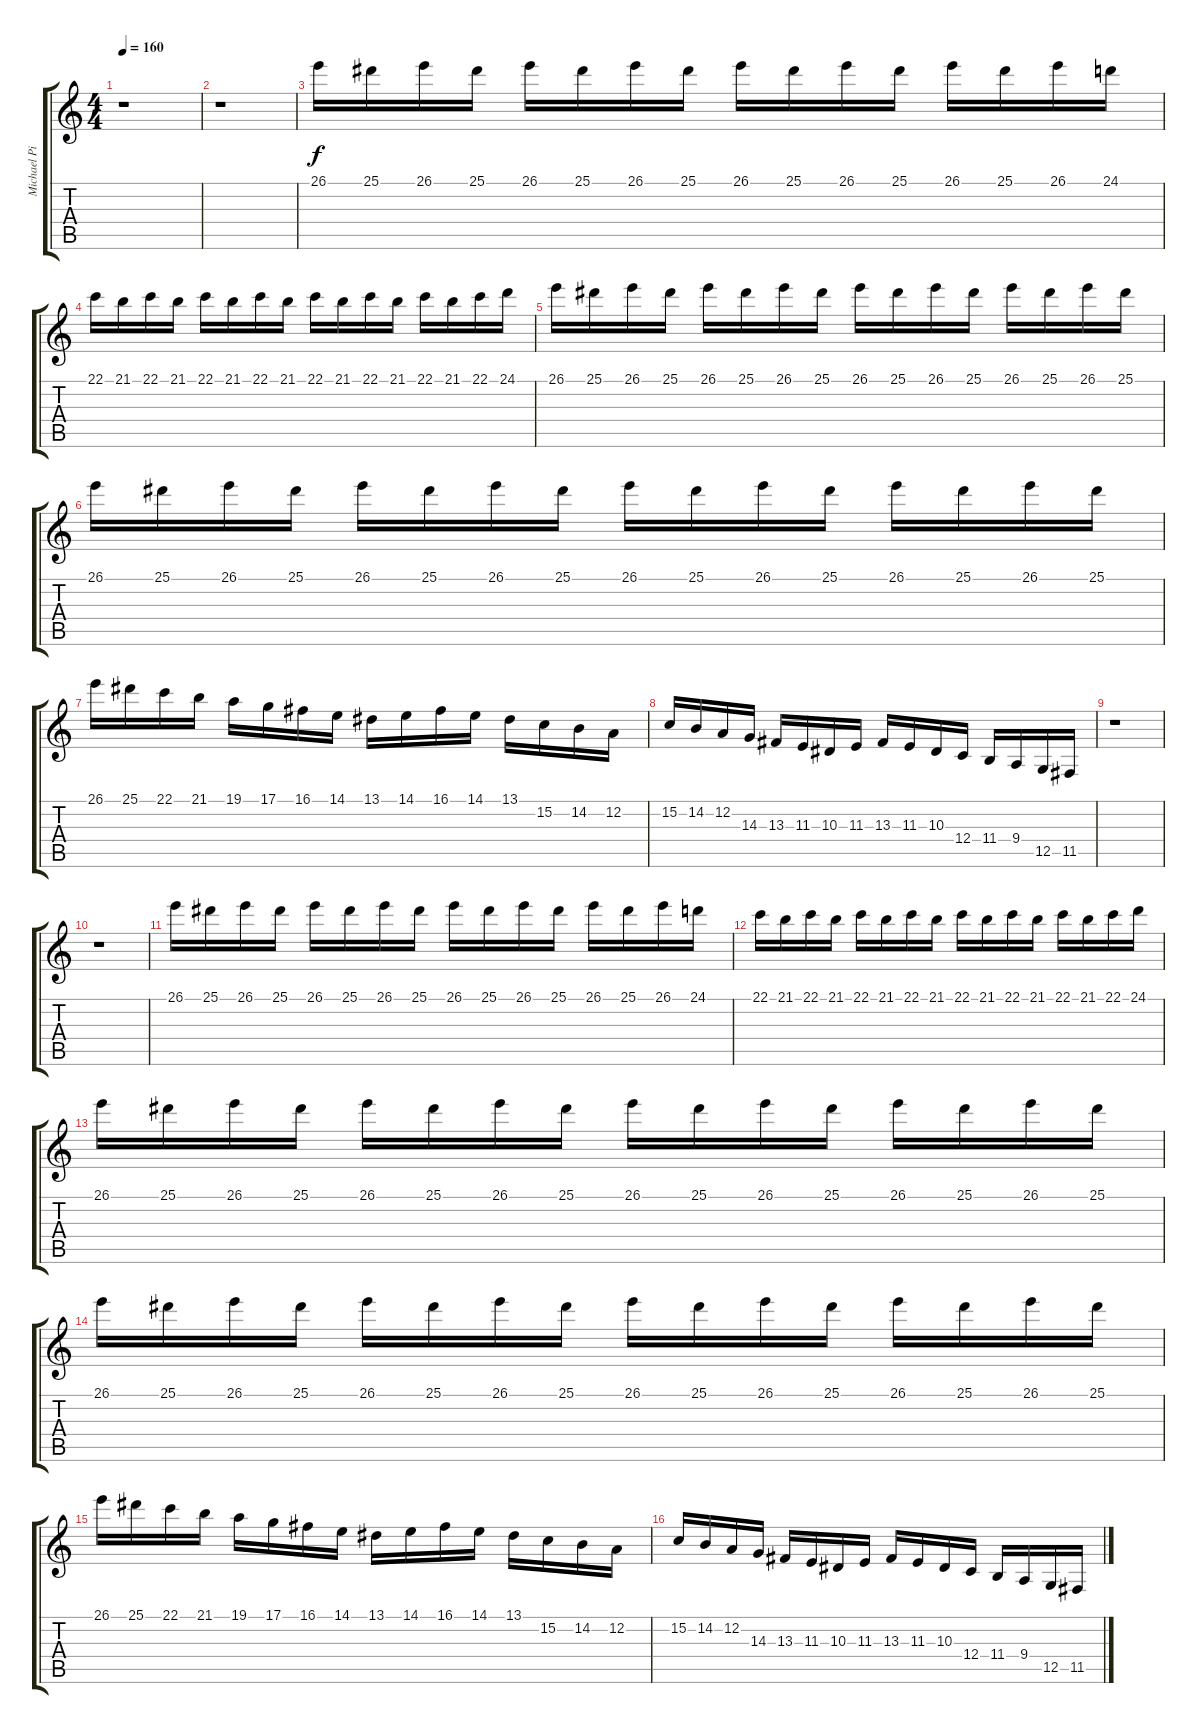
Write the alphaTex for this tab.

\track ("Michael Pinella" "Michael Pi") {instrument stringensemble1}
\staff {score tabs}
\tuning (D4 A3 F3 C3 G2 D2) {hide}
\ts (4 4)
\tempo 160
\clef g2
\ks c
r.1{dy f instrument stringensemble1} |
r.1 |
26.1.16 25.1.16 26.1.16 25.1.16 26.1.16 25.1.16 26.1.16 25.1.16 26.1.16 25.1.16 26.1.16 25.1.16 26.1.16 25.1.16 26.1.16 24.1.16 |
22.1.16 21.1.16 22.1.16 21.1.16 22.1.16 21.1.16 22.1.16 21.1.16 22.1.16 21.1.16 22.1.16 21.1.16 22.1.16 21.1.16 22.1.16 24.1.16 |
26.1.16 25.1.16 26.1.16 25.1.16 26.1.16 25.1.16 26.1.16 25.1.16 26.1.16 25.1.16 26.1.16 25.1.16 26.1.16 25.1.16 26.1.16 25.1.16 |
26.1.16 25.1.16 26.1.16 25.1.16 26.1.16 25.1.16 26.1.16 25.1.16 26.1.16 25.1.16 26.1.16 25.1.16 26.1.16 25.1.16 26.1.16 25.1.16 |
26.1.16 25.1.16 22.1.16 21.1.16 19.1.16 17.1.16 16.1.16 14.1.16 13.1.16 14.1.16 16.1.16 14.1.16 13.1.16 15.2.16 14.2.16 12.2.16 |
15.2.16 14.2.16 12.2.16 14.3.16 13.3.16 11.3.16 10.3.16 11.3.16 13.3.16 11.3.16 10.3.16 12.4.16 11.4.16 9.4.16 12.5.16 11.5.16 |
r.1 |
r.1 |
26.1.16 25.1.16 26.1.16 25.1.16 26.1.16 25.1.16 26.1.16 25.1.16 26.1.16 25.1.16 26.1.16 25.1.16 26.1.16 25.1.16 26.1.16 24.1.16 |
22.1.16 21.1.16 22.1.16 21.1.16 22.1.16 21.1.16 22.1.16 21.1.16 22.1.16 21.1.16 22.1.16 21.1.16 22.1.16 21.1.16 22.1.16 24.1.16 |
26.1.16 25.1.16 26.1.16 25.1.16 26.1.16 25.1.16 26.1.16 25.1.16 26.1.16 25.1.16 26.1.16 25.1.16 26.1.16 25.1.16 26.1.16 25.1.16 |
26.1.16 25.1.16 26.1.16 25.1.16 26.1.16 25.1.16 26.1.16 25.1.16 26.1.16 25.1.16 26.1.16 25.1.16 26.1.16 25.1.16 26.1.16 25.1.16 |
26.1.16 25.1.16 22.1.16 21.1.16 19.1.16 17.1.16 16.1.16 14.1.16 13.1.16 14.1.16 16.1.16 14.1.16 13.1.16 15.2.16 14.2.16 12.2.16 |
15.2.16 14.2.16 12.2.16 14.3.16 13.3.16 11.3.16 10.3.16 11.3.16 13.3.16 11.3.16 10.3.16 12.4.16 11.4.16 9.4.16 12.5.16 11.5.16
